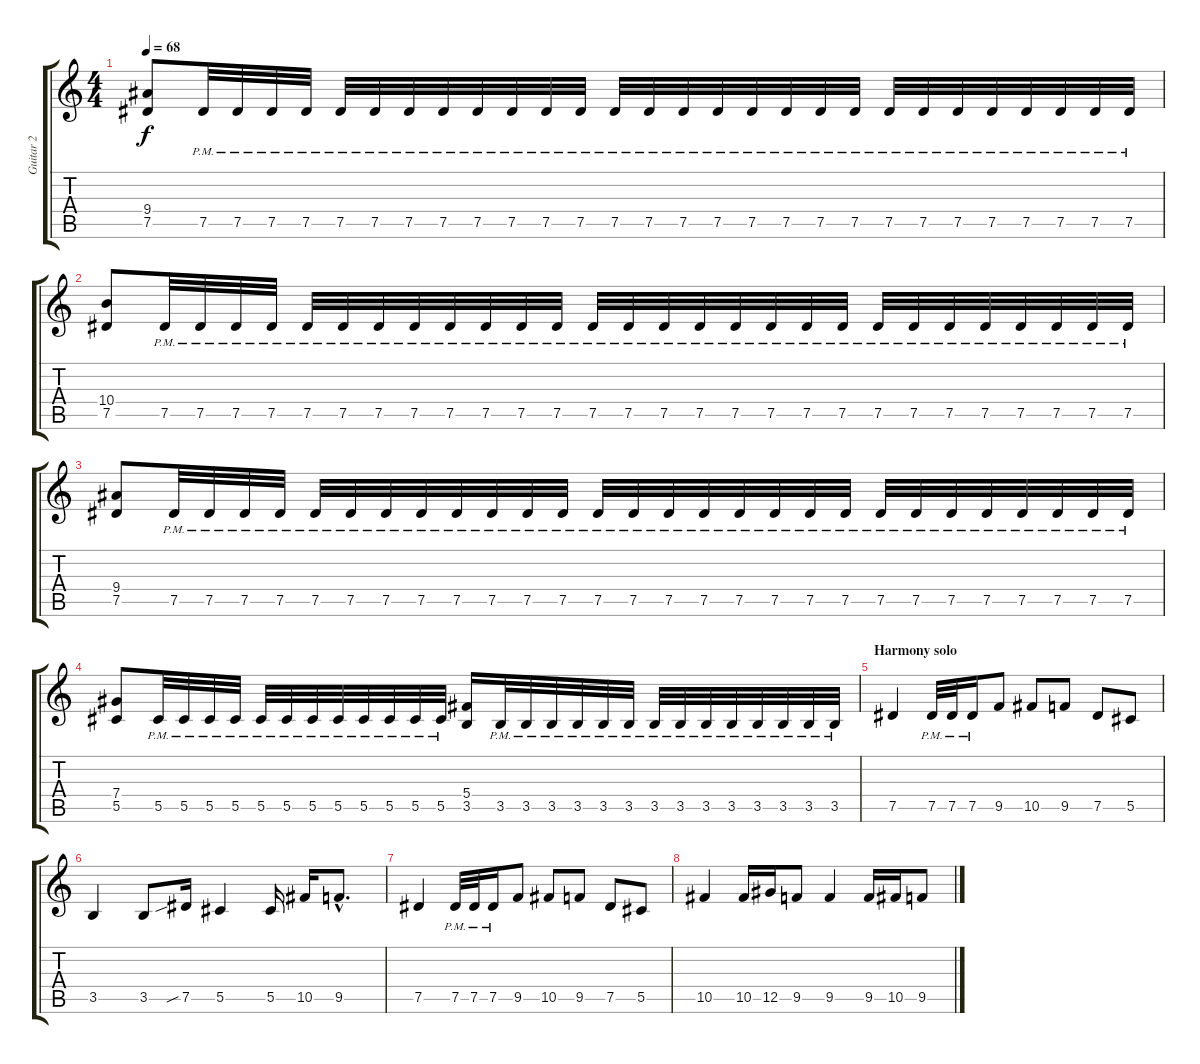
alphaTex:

\track ("Guitar 2" "Guitar 2") {instrument overdrivenguitar}
\staff {score tabs}
\tuning (Eb4 Bb3 Gb3 Db3 Ab2 Eb2) {hide}
\ts (4 4)
\tempo 68
\clef g2
\ks c
(9.4 7.5).8{dy f} 7.5{pm}.32 7.5{pm}.32 7.5{pm}.32 7.5{pm}.32 7.5{pm}.32 7.5{pm}.32 7.5{pm}.32 7.5{pm}.32 7.5{pm}.32 7.5{pm}.32 7.5{pm}.32 7.5{pm}.32 7.5{pm}.32 7.5{pm}.32 7.5{pm}.32 7.5{pm}.32 7.5{pm}.32 7.5{pm}.32 7.5{pm}.32 7.5{pm}.32 7.5{pm}.32 7.5{pm}.32 7.5{pm}.32 7.5{pm}.32 7.5{pm}.32 7.5{pm}.32 7.5{pm}.32 7.5{pm}.32 |
(10.4 7.5).8 7.5{pm}.32 7.5{pm}.32 7.5{pm}.32 7.5{pm}.32 7.5{pm}.32 7.5{pm}.32 7.5{pm}.32 7.5{pm}.32 7.5{pm}.32 7.5{pm}.32 7.5{pm}.32 7.5{pm}.32 7.5{pm}.32 7.5{pm}.32 7.5{pm}.32 7.5{pm}.32 7.5{pm}.32 7.5{pm}.32 7.5{pm}.32 7.5{pm}.32 7.5{pm}.32 7.5{pm}.32 7.5{pm}.32 7.5{pm}.32 7.5{pm}.32 7.5{pm}.32 7.5{pm}.32 7.5{pm}.32 |
(9.4 7.5).8 7.5{pm}.32 7.5{pm}.32 7.5{pm}.32 7.5{pm}.32 7.5{pm}.32 7.5{pm}.32 7.5{pm}.32 7.5{pm}.32 7.5{pm}.32 7.5{pm}.32 7.5{pm}.32 7.5{pm}.32 7.5{pm}.32 7.5{pm}.32 7.5{pm}.32 7.5{pm}.32 7.5{pm}.32 7.5{pm}.32 7.5{pm}.32 7.5{pm}.32 7.5{pm}.32 7.5{pm}.32 7.5{pm}.32 7.5{pm}.32 7.5{pm}.32 7.5{pm}.32 7.5{pm}.32 7.5{pm}.32 |
(7.4 5.5).8 5.5{pm}.32 5.5{pm}.32 5.5{pm}.32 5.5{pm}.32 5.5{pm}.32 5.5{pm}.32 5.5{pm}.32 5.5{pm}.32 5.5{pm}.32 5.5{pm}.32 5.5{pm}.32 5.5{pm}.32 (5.4 3.5).16 3.5{pm}.32 3.5{pm}.32 3.5{pm}.32 3.5{pm}.32 3.5{pm}.32 3.5{pm}.32 3.5{pm}.32 3.5{pm}.32 3.5{pm}.32 3.5{pm}.32 3.5{pm}.32 3.5{pm}.32 3.5{pm}.32 3.5{pm}.32 |
\section ("" "Harmony solo")
7.5.4{volume 10 balance 8 instrument overdrivenguitar} 7.5{pm}.32 7.5{pm}.32 7.5{pm}.16 9.5.8 10.5.8 9.5.8 7.5.8 5.5.8 |
3.5.4 3.5.8 7.5{sib}.16 5.5.4 5.5.16 10.5.16 9.5{hac}.8{d} |
7.5.4 7.5{pm}.32 7.5{pm}.32 7.5{pm}.16 9.5.8 10.5.8 9.5.8 7.5.8 5.5.8 |
10.5.4 10.5.16 12.5.16 9.5.8 9.5.4 9.5.16 10.5.16 9.5.8
